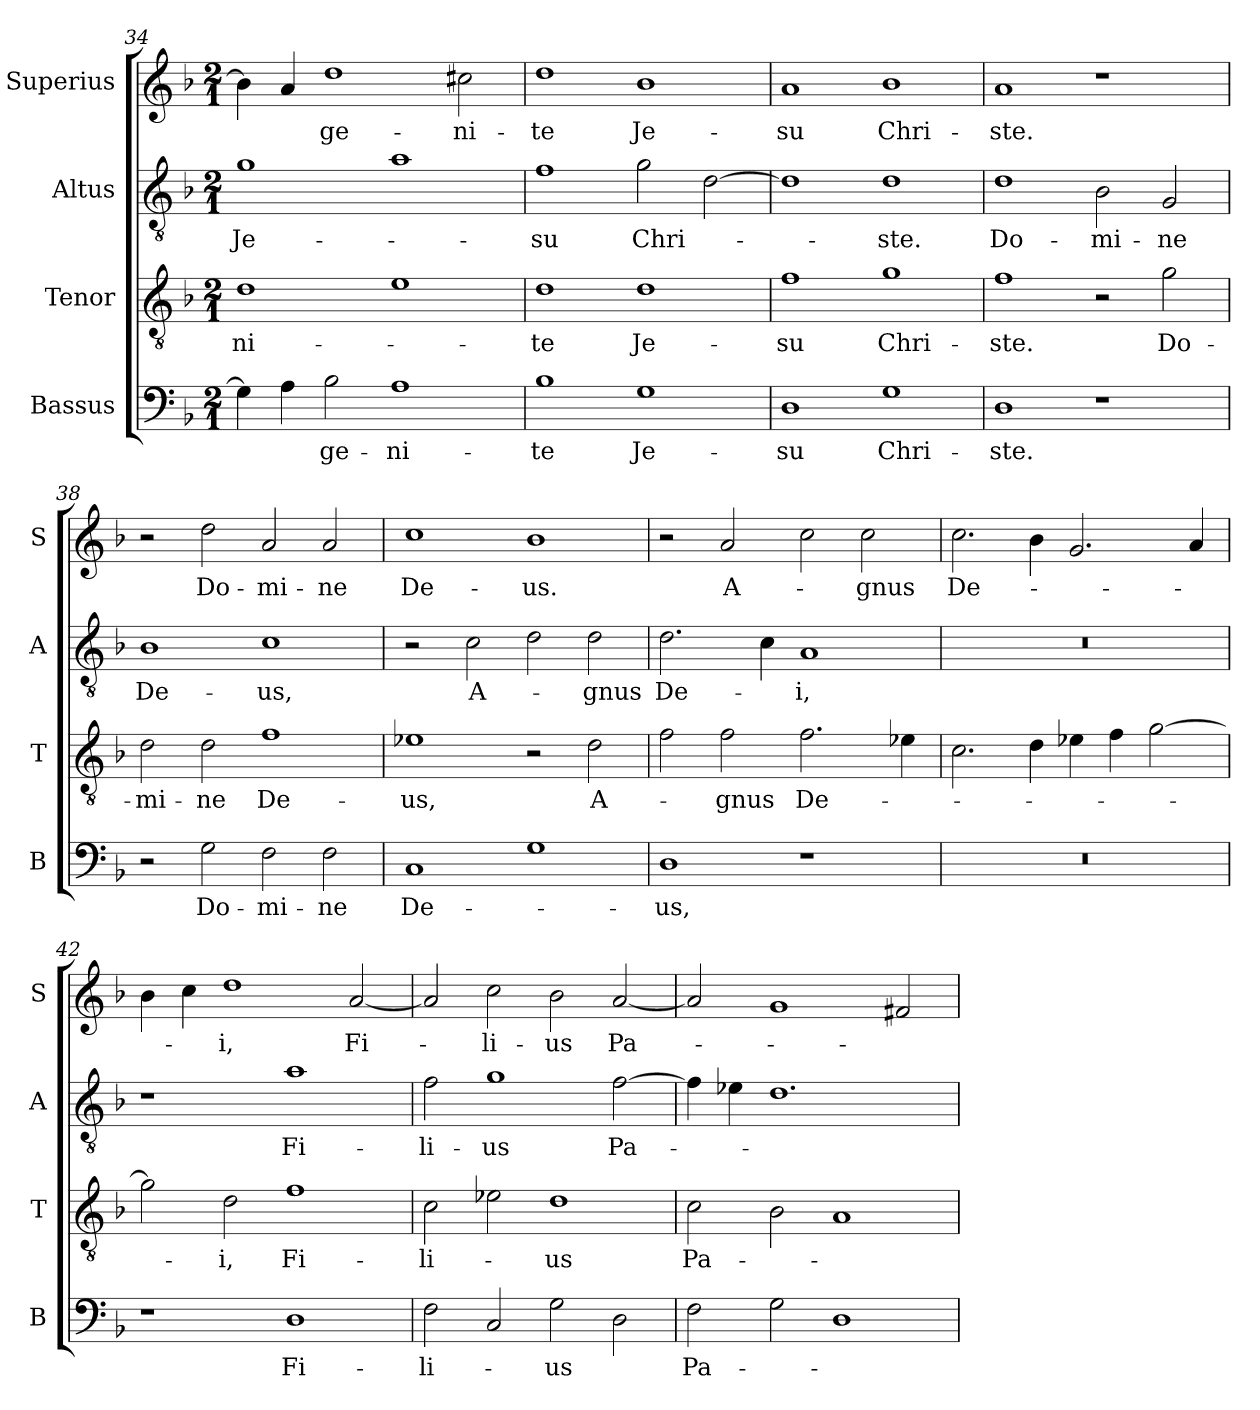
**kern	**text	**kern	**text	**kern	**text	**kern	**text
*part4	*part4	*part3	*part3	*part2	*part2	*part1	*part1
*staff4	*staff4	*staff3	*staff3	*staff2	*staff2	*staff1	*staff1
*I"Bassus	*	*I"Tenor	*	*I"Altus	*	*I"Superius	*
*I'B	*	*I'T	*	*I'A	*	*I'S	*
*clefF4	*	*clefGv2	*	*clefGv2	*	*clefG2	*
*k[b-]	*	*k[b-]	*	*k[b-]	*	*k[b-]	*
*M2/1	*	*M2/1	*	*M2/1	*	*M2/1	*
=34	=34	=34	=34	=34	=34	=34	=34
4G]	.	1d	-ni-	1g	Je-	4b-]	.
4A	.	.	.	.	.	4a	.
2B-	-ge-	.	.	.	.	1dd	-ge-
1A	-ni-	1e	.	1a	.	.	.
.	.	.	.	.	.	2cc#X	-ni-
=35	=35	=35	=35	=35	=35	=35	=35
1B-	-te	1d	-te	1f	-su	1dd	-te
1G	Je-	1d	Je-	2g	Chri-	1b-	Je-
.	.	.	.	[2d	.	.	.
=36	=36	=36	=36	=36	=36	=36	=36
1D	-su	1f	-su	1d]	.	1a	-su
1G	Chri-	1g	Chri-	1d	-ste.	1b-	Chri-
=37	=37	=37	=37	=37	=37	=37	=37
1D	-ste.	1f	-ste.	1d	Do-	1a	-ste.
1r	.	2r	.	2B-	-mi-	1r	.
.	.	2g	Do-	2G	-ne	.	.
=38	=38	=38	=38	=38	=38	=38	=38
2r	.	2d	-mi-	1B-	De-	2r	.
2G	Do-	2d	-ne	.	.	2dd	Do-
2F	-mi-	1f	De-	1c	-us,	2a	-mi-
2F	-ne	.	.	.	.	2a	-ne
=39	=39	=39	=39	=39	=39	=39	=39
1C	De-	1e-i	-us,	2r	.	1cc	De-
.	.	.	.	2c	A-	.	.
1G	.	2r	.	2d	.	1b-	-us.
.	.	2d	A-	2d	-gnus	.	.
=40	=40	=40	=40	=40	=40	=40	=40
1D	-us,	2f	.	2.d	De-	2r	.
.	.	2f	-gnus	.	.	2a	A-
.	.	.	.	4c	.	.	.
1r	.	2.f	De-	1A	-i,	2cc	.
.	.	.	.	.	.	2cc	-gnus
.	.	4e-i	.	.	.	.	.
=41	=41	=41	=41	=41	=41	=41	=41
0r	.	2.c	.	0r	.	2.cc	De-
.	.	4d	.	.	.	4b-	.
.	.	4e-i	.	.	.	2.g	.
.	.	4f	.	.	.	.	.
.	.	[2g	.	.	.	.	.
.	.	.	.	.	.	4a	.
=42	=42	=42	=42	=42	=42	=42	=42
1r	.	2g]	.	1r	.	4b-	.
.	.	.	.	.	.	4cc	.
.	.	2d	-i,	.	.	1dd	-i,
1D	Fi-	1f	Fi-	1a	Fi-	.	.
.	.	.	.	.	.	[2a	Fi-
=43	=43	=43	=43	=43	=43	=43	=43
2F	-li-	2c	-li-	2f	-li-	2a]	.
2C	.	2e-i	.	1g	-us	2cc	-li-
2G	-us	1d	-us	.	.	2b-	-us
2D	.	.	.	[2f	Pa-	[2a	Pa-
=44	=44	=44	=44	=44	=44	=44	=44
2F	Pa-	2c	Pa-	4f]	.	2a]	.
.	.	.	.	4e-i	.	.	.
2G	.	2B-	.	1.d	.	1g	.
1D	.	1A	.	.	.	.	.
.	.	.	.	.	.	2f#X	.
=	=	=	=	=	=	=	=
*-	*-	*-	*-	*-	*-	*-	*-
